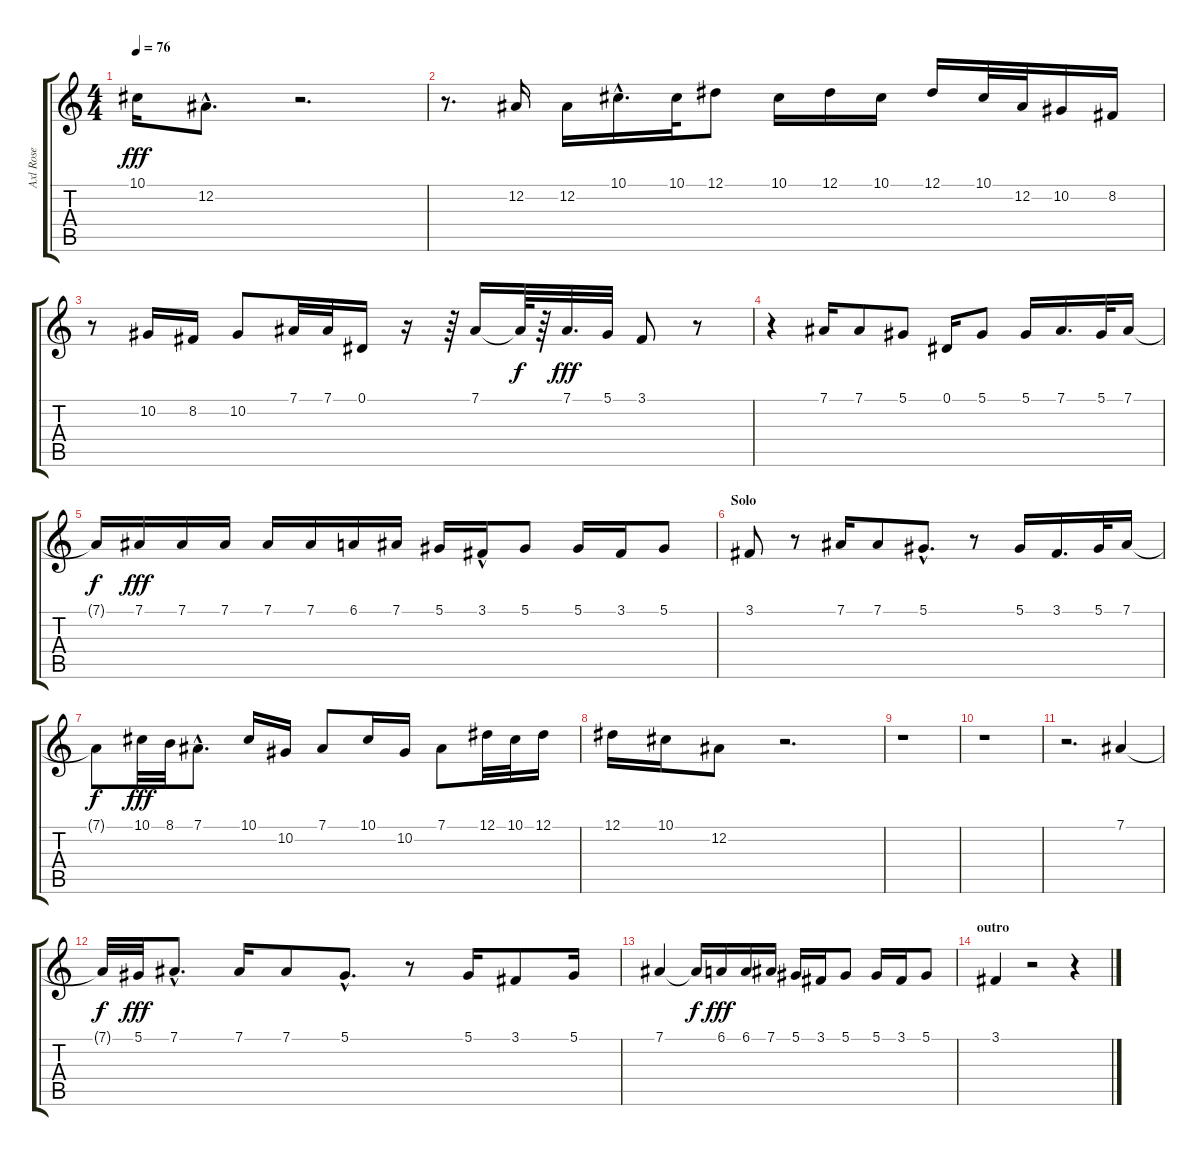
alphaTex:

\track ("Axl Rose" "Axl Rose") {instrument synthvoice}
\staff {score tabs}
\tuning (Eb4 Bb3 Gb3 Db3 Ab2 Eb2) {hide}
\ts (4 4)
\tempo 76
\clef g2
\ks c
10.1.16{dy fff} 12.2{hac}.8{d} r.2{d} |
r.8{d} 12.2.16 12.2.16 10.1{hac}.16{d} 10.1.32 12.1.8 10.1.16 12.1.16 10.1.16 12.1.16 10.1.32 12.2.32 10.2.16 8.2.16 |
r.8 10.2.16 8.2.16 10.2.8 7.1.32 7.1.32 0.1.16 r.16 r.64 7.1.16 7.1{t}.64{dy f} r.64 7.1.32{d dy fff} 5.1.32 3.1.8 r.8 |
r.4 7.1.16 7.1.8 5.1.8 0.1.16 5.1.8 5.1.16 7.1.16{d} 5.1.32 7.1.16 |
7.1{t}.16{dy f} 7.1.16{dy fff} 7.1.16 7.1.16 7.1.16 7.1.16 6.1.16 7.1.16 5.1.16 3.1{hac}.16 5.1.8 5.1.16 3.1.16 5.1.8 |
\section ("" "Solo")
3.1.8 r.8 7.1.16 7.1.8 5.1{hac}.8{d} r.8 5.1.16 3.1.16{d} 5.1.32 7.1.16 |
7.1{t}.8{dy f} 10.1.32{dy fff} 8.1.32 7.1{hac}.8{d} 10.1.16 10.2.16 7.1.8 10.1.16 10.2.16 7.1.8 12.1.32 10.1.32 12.1.16 |
12.1.16 10.1.16 12.2.8 r.2{d} |
r.1 |
r.1 |
r.2{d} 7.1.4 |
7.1{t}.32{dy f} 5.1.32{dy fff} 7.1{hac}.8{d} 7.1.16 7.1.8 5.1{hac}.8{d} r.8 5.1.16 3.1.8 5.1.16 |
7.1.4 7.1{t}.16{dy f} 6.1.16{dy fff} 6.1.16 7.1.16 5.1.16 3.1.16 5.1.8 5.1.16 3.1.16 5.1.8 |
\section ("" "outro")
3.1.4 r.2 r.4
